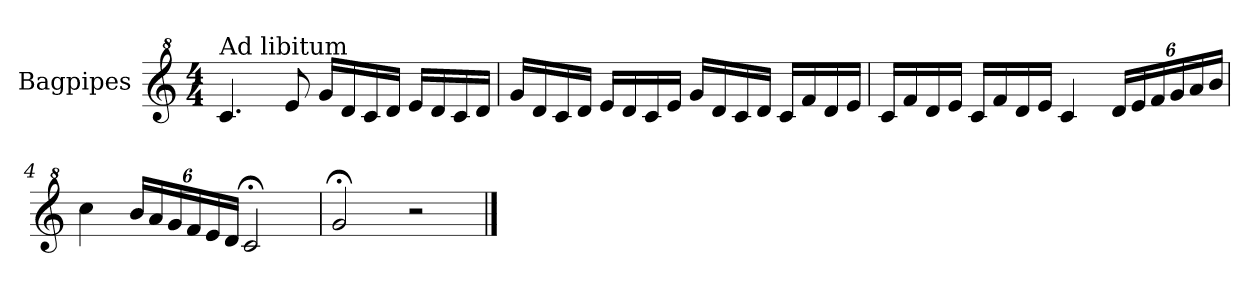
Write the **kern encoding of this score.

**kern
*part1
*staff1
*I"Bagpipes
*I'Bag
*clefG^2
*k[]
*C:
*M4/4
=1
!LO:TX:a:t=Ad libitum
4.cc/
8ee/
16gg/LL
16dd/
16cc/
16dd/JJ
16ee/LL
16dd/
16cc/
16dd/JJ
=2
16gg/LL
16dd/
16cc/
16dd/JJ
16ee/LL
16dd/
16cc/
16ee/JJ
16gg/LL
16dd/
16cc/
16dd/JJ
16cc/LL
16ff/
16dd/
16ee/JJ
=3
16cc/LL
16ff/
16dd/
16ee/JJ
16cc/LL
16ff/
16dd/
16ee/JJ
4cc/
*Xbrackettup
24dd/LL
24ee/
24ff/
24gg/
24aa/
24bb/JJ
!!LO:LB:g=z
=4
4ccc\
24bb/LL
24aa/
24gg/
24ff/
24ee/
24dd/JJ
2cc;</
=5
2gg;</
2r
==
*-
